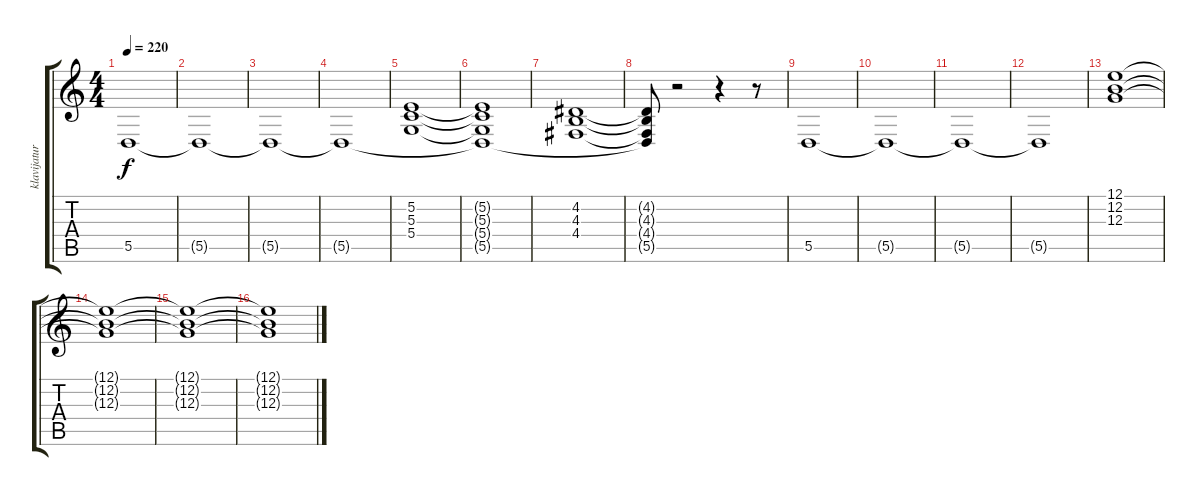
\track ("klavijature" "klavijatur") {instrument stringensemble2}
\staff {score tabs}
\tuning (E4 B3 G3 D3 A2 E2) {hide}
\ts (4 4)
\tempo 220
\clef g2
\ks c
5.5{t}.1{dy f} |
5.5{t}.1 |
5.5{t}.1 |
5.5{t}.1 |
(5.2 5.3 5.4).1 |
(5.2{t} 5.3{t} 5.4{t} 5.5{t}).1 |
(4.2 4.3 4.4).1 |
(4.2{t} 4.3{t} 4.4{t} 5.5{t}).8 r.2 r.4 r.8 |
5.5.1 |
5.5{t}.1 |
5.5{t}.1 |
5.5{t}.1 |
(12.1 12.2 12.3).1 |
(12.1{t} 12.2{t} 12.3{t}).1 |
(12.1{t} 12.2{t} 12.3{t}).1 |
(12.1{t} 12.2{t} 12.3{t}).1
